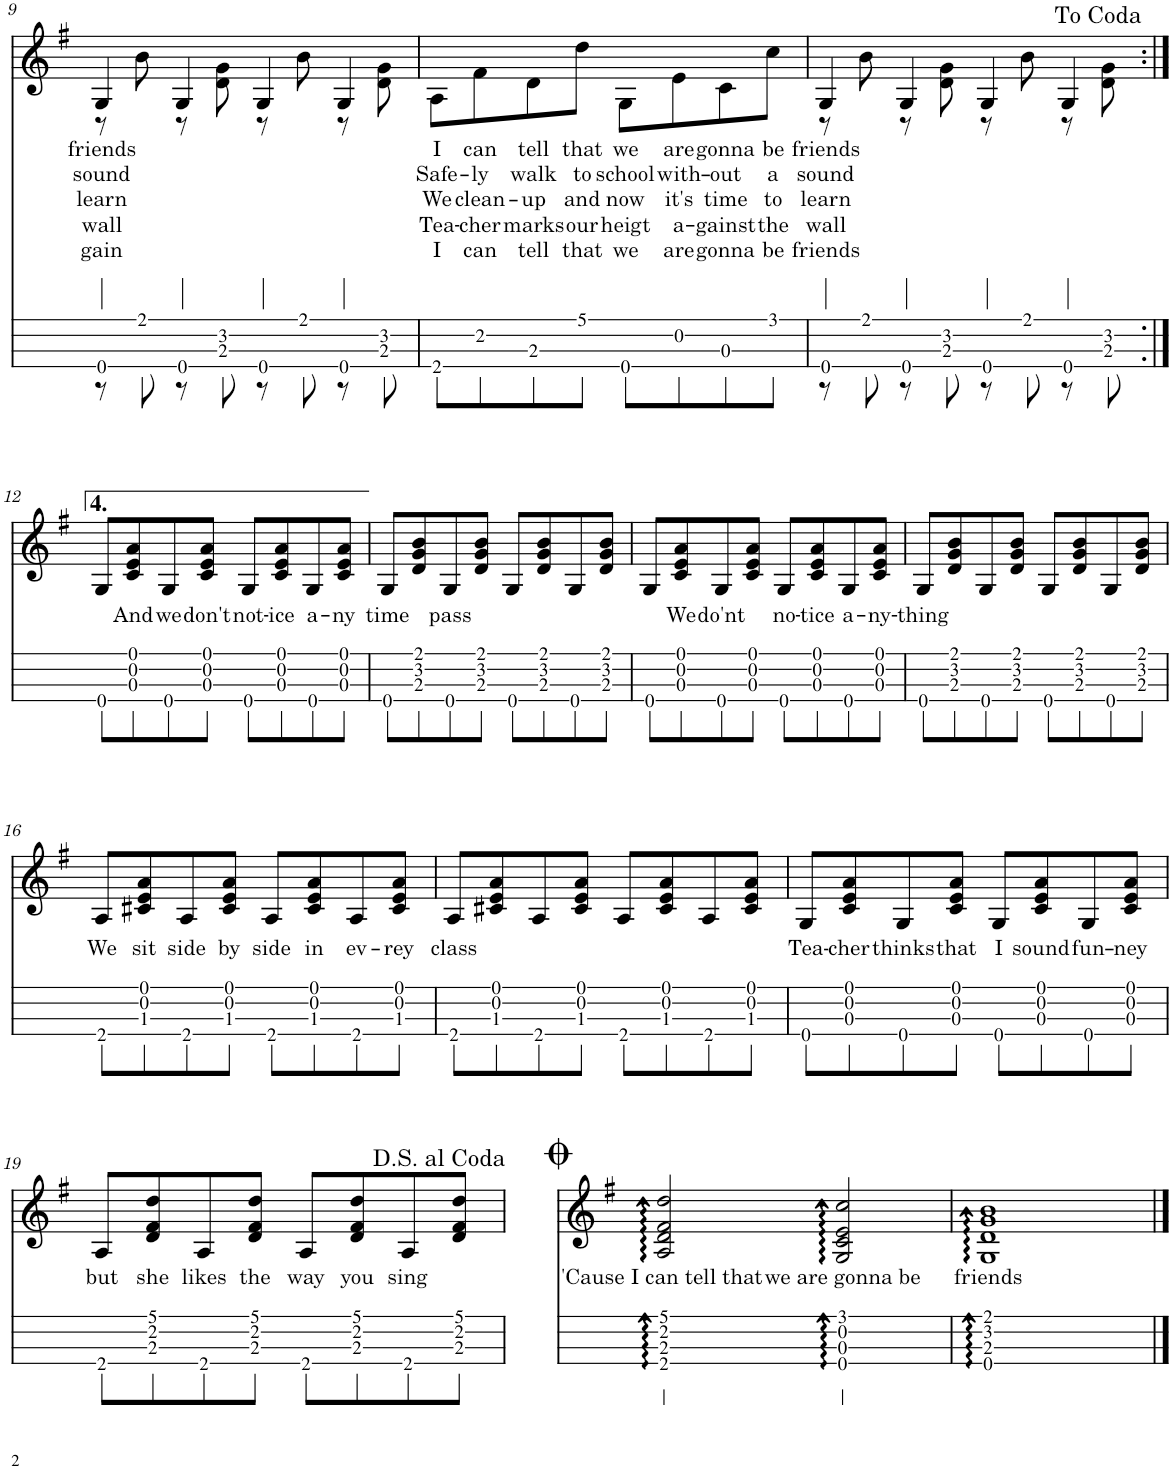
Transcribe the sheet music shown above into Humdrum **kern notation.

**kern	**kern	**text	**text	**text	**text	**text
*part1	*part1	*part1	*part1	*part1	*part1	*part1
*staff2	*staff1	*staff1	*staff1	*staff1	*staff1	*staff1
*I"Ukulele (Low G)	*	*	*	*	*	*
*I'Uk.	*	*	*	*	*	*
!!LO:PB:g=z
*	*clefG2	*	*	*	*	*
*k[f#]	*k[f#]	*	*	*	*	*
*M4/4	*M4/4	*	*	*	*	*
=9	=9	=9	=9	=9	=9	=9
*^	*	*	*	*	*	*
!	!	!	!LO:LY:b	!LO:LY:b	!LO:LY:b	!LO:LY:b	!LO:LY:b
*	*	*^	*	*	*	*	*
4G/	8r	4G/	8r	friends	sound	learn	wall	gain
.	8b\	.	8b\	.	.	.	.	.
4G/	8r	4G/	8r	.	.	.	.	.
.	8d\ 8g\	.	8d\ 8g\	.	.	.	.	.
4G/	8r	4G/	8r	.	.	.	.	.
.	8b\	.	8b\	.	.	.	.	.
4G/	8r	4G/	8r	.	.	.	.	.
.	8d\ 8g\	.	8d\ 8g\	.	.	.	.	.
=10	=10	=10	=10	=10	=10	=10	=10	=10
!	!	!	!	!LO:LY:b	!LO:LY:b	!LO:LY:b	!LO:LY:b	!LO:LY:b
1ryy	8A\L	1ryy	8A\L	I	Safe-	We	Tea-	I
!	!	!	!	!LO:LY:b	!LO:LY:b	!LO:LY:b	!LO:LY:b	!LO:LY:b
.	8f#X\	.	8f#\	can	-ly	clean-	-cher	can
!	!	!	!	!LO:LY:b	!LO:LY:b	!LO:LY:b	!LO:LY:b	!LO:LY:b
.	8d\	.	8d\	tell	walk	-up	marks	tell
!	!	!	!	!LO:LY:b	!LO:LY:b	!LO:LY:b	!LO:LY:b	!LO:LY:b
.	8dd\J	.	8dd\J	that	to	and	our	that
!	!	!	!	!LO:LY:b	!LO:LY:b	!LO:LY:b	!LO:LY:b	!LO:LY:b
.	8G\L	.	8G\L	we	school	now	heigt	we
!	!	!	!	!LO:LY:b	!LO:LY:b	!LO:LY:b	!LO:LY:b	!LO:LY:b
.	8e\	.	8e\	are	with-	it's	a-	are
!	!	!	!	!LO:LY:b	!LO:LY:b	!LO:LY:b	!LO:LY:b	!LO:LY:b
.	8c\	.	8c\	gonna	-out	time	-gainst	gonna
!	!	!	!	!LO:LY:b	!LO:LY:b	!LO:LY:b	!LO:LY:b	!LO:LY:b
.	8cc\J	.	8cc\J	be	a	to	the	be
=11	=11	=11	=11	=11	=11	=11	=11	=11
!	!	!	!	!LO:LY:b	!LO:LY:b	!LO:LY:b	!LO:LY:b	!LO:LY:b
4G/	8r	4G/	8r	friends	sound	learn	wall	friends
.	8b\	.	8b\	.	.	.	.	.
4G/	8r	4G/	8r	.	.	.	.	.
.	8d\ 8g\	.	8d\ 8g\	.	.	.	.	.
4G/	8r	4G/	8r	.	.	.	.	.
.	8b\	.	8b\	.	.	.	.	.
4G/	8r	4G/	8r	.	.	.	.	.
.	8d\ 8g\	.	8d\ 8g\	.	.	.	.	.
*v	*v	*	*	*	*	*	*	*
*	*v	*v	*	*	*	*	*
!!LO:LB:g=z
=12:|!	=12:|!	=12:|!	=12:|!	=12:|!	=12:|!	=12:|!
8G\L	8G/L	.	.	.	.	.
!	!	!LO:LY:b	!	!	!	!
8c\ 8e\ 8a\	8c/ 8e/ 8a/	And	.	.	.	.
!	!	!LO:LY:b	!	!	!	!
8G\	8G/	we	.	.	.	.
!	!	!LO:LY:b	!	!	!	!
8c\ 8e\ 8a\J	8c/ 8e/ 8a/J	don't	.	.	.	.
!	!	!LO:LY:b	!	!	!	!
8G\L	8G/L	not-	.	.	.	.
!	!	!LO:LY:b	!	!	!	!
8c\ 8e\ 8a\	8c/ 8e/ 8a/	-ice	.	.	.	.
!	!	!LO:LY:b	!	!	!	!
8G\	8G/	a-	.	.	.	.
!	!	!LO:LY:b	!	!	!	!
8c\ 8e\ 8a\J	8c/ 8e/ 8a/J	-ny	.	.	.	.
=13	=13	=13	=13	=13	=13	=13
!	!	!LO:LY:b	!	!	!	!
8G\L	8G/L	time	.	.	.	.
8d\ 8g\ 8b\	8d/ 8g/ 8b/	.	.	.	.	.
!	!	!LO:LY:b	!	!	!	!
8G\	8G/	pass	.	.	.	.
8d\ 8g\ 8b\J	8d/ 8g/ 8b/J	.	.	.	.	.
8G\L	8G/L	.	.	.	.	.
8d\ 8g\ 8b\	8d/ 8g/ 8b/	.	.	.	.	.
8G\	8G/	.	.	.	.	.
8d\ 8g\ 8b\J	8d/ 8g/ 8b/J	.	.	.	.	.
=14	=14	=14	=14	=14	=14	=14
8G\L	8G/L	.	.	.	.	.
!	!	!LO:LY:b	!	!	!	!
8c\ 8e\ 8a\	8c/ 8e/ 8a/	We	.	.	.	.
!	!	!LO:LY:b	!	!	!	!
8G\	8G/	do'nt	.	.	.	.
8c\ 8e\ 8a\J	8c/ 8e/ 8a/J	.	.	.	.	.
!	!	!LO:LY:b	!	!	!	!
8G\L	8G/L	no-	.	.	.	.
!	!	!LO:LY:b	!	!	!	!
8c\ 8e\ 8a\	8c/ 8e/ 8a/	-tice	.	.	.	.
!	!	!LO:LY:b	!	!	!	!
8G\	8G/	a-	.	.	.	.
!	!	!LO:LY:b	!	!	!	!
8c\ 8e\ 8a\J	8c/ 8e/ 8a/J	-ny-	.	.	.	.
=15	=15	=15	=15	=15	=15	=15
!	!	!LO:LY:b	!	!	!	!
8G\L	8G/L	-thing	.	.	.	.
8d\ 8g\ 8b\	8d/ 8g/ 8b/	.	.	.	.	.
8G\	8G/	.	.	.	.	.
8d\ 8g\ 8b\J	8d/ 8g/ 8b/J	.	.	.	.	.
8G\L	8G/L	.	.	.	.	.
8d\ 8g\ 8b\	8d/ 8g/ 8b/	.	.	.	.	.
8G\	8G/	.	.	.	.	.
8d\ 8g\ 8b\J	8d/ 8g/ 8b/J	.	.	.	.	.
!!LO:LB:g=z
=16	=16	=16	=16	=16	=16	=16
!	!	!LO:LY:b	!	!	!	!
8A\L	8A/L	We	.	.	.	.
!	!	!LO:LY:b	!	!	!	!
8c#\ 8e\ 8a\	8c#X/ 8e/ 8a/	sit	.	.	.	.
!	!	!LO:LY:b	!	!	!	!
8A\	8A/	side	.	.	.	.
!	!	!LO:LY:b	!	!	!	!
8c#\ 8e\ 8a\J	8c#/ 8e/ 8a/J	by	.	.	.	.
!	!	!LO:LY:b	!	!	!	!
8A\L	8A/L	side	.	.	.	.
!	!	!LO:LY:b	!	!	!	!
8c#\ 8e\ 8a\	8c#/ 8e/ 8a/	in	.	.	.	.
!	!	!LO:LY:b	!	!	!	!
8A\	8A/	ev-	.	.	.	.
!	!	!LO:LY:b	!	!	!	!
8c#\ 8e\ 8a\J	8c#/ 8e/ 8a/J	-rey	.	.	.	.
=17	=17	=17	=17	=17	=17	=17
!	!	!LO:LY:b	!	!	!	!
8A\L	8A/L	class	.	.	.	.
8c#\ 8e\ 8a\	8c#X/ 8e/ 8a/	.	.	.	.	.
8A\	8A/	.	.	.	.	.
8c#\ 8e\ 8a\J	8c#/ 8e/ 8a/J	.	.	.	.	.
8A\L	8A/L	.	.	.	.	.
8c#\ 8e\ 8a\	8c#/ 8e/ 8a/	.	.	.	.	.
8A\	8A/	.	.	.	.	.
8c#\ 8e\ 8a\J	8c#/ 8e/ 8a/J	.	.	.	.	.
=18	=18	=18	=18	=18	=18	=18
!	!	!LO:LY:b	!	!	!	!
8G\L	8G/L	Tea-	.	.	.	.
!	!	!LO:LY:b	!	!	!	!
8c\ 8e\ 8a\	8c/ 8e/ 8a/	-cher	.	.	.	.
!	!	!LO:LY:b	!	!	!	!
8G\	8G/	thinks	.	.	.	.
!	!	!LO:LY:b	!	!	!	!
8c\ 8e\ 8a\J	8c/ 8e/ 8a/J	that	.	.	.	.
!	!	!LO:LY:b	!	!	!	!
8G\L	8G/L	I	.	.	.	.
!	!	!LO:LY:b	!	!	!	!
8c\ 8e\ 8a\	8c/ 8e/ 8a/	sound	.	.	.	.
!	!	!LO:LY:b	!	!	!	!
8G\	8G/	fun-	.	.	.	.
!	!	!LO:LY:b	!	!	!	!
8c\ 8e\ 8a\J	8c/ 8e/ 8a/J	-ney	.	.	.	.
!!LO:LB:g=z
=19	=19	=19	=19	=19	=19	=19
!	!	!LO:LY:b	!	!	!	!
8A\L	8A/L	but	.	.	.	.
!	!	!LO:LY:b	!	!	!	!
8d\ 8f#\ 8dd\	8d/ 8f#/ 8dd/	she	.	.	.	.
!	!	!LO:LY:b	!	!	!	!
8A\	8A/	likes	.	.	.	.
!	!	!LO:LY:b	!	!	!	!
8d\ 8f#\ 8dd\J	8d/ 8f#/ 8dd/J	the	.	.	.	.
!	!	!LO:LY:b	!	!	!	!
8A\L	8A/L	way	.	.	.	.
!	!	!LO:LY:b	!	!	!	!
8d\ 8f#\ 8dd\	8d/ 8f#/ 8dd/	you	.	.	.	.
!	!	!LO:LY:b	!	!	!	!
8A\	8A/	sing	.	.	.	.
8d\ 8f#\ 8dd\J	8d/ 8f#/ 8dd/J	.	.	.	.	.
=20	=20	=20	=20	=20	=20	=20
!	!	!LO:LY:b	!	!	!	!
2A\:: 2d\:: 2f#\:: 2dd\::	2A/:: 2d/:: 2f#/:: 2dd/::	'Cause I can tell that	.	.	.	.
!	!	!LO:LY:b	!	!	!	!
2G\:: 2c\:: 2e\:: 2cc\::	2G/:: 2c/:: 2e/:: 2cc/::	we are gonna be	.	.	.	.
=21	=21	=21	=21	=21	=21	=21
!	!	!LO:LY:b	!	!	!	!
1G:: 1d:: 1g:: 1b::	1G:: 1d:: 1g:: 1b::	friends	.	.	.	.
==	==	==	==	==	==	==
*-	*-	*-	*-	*-	*-	*-
